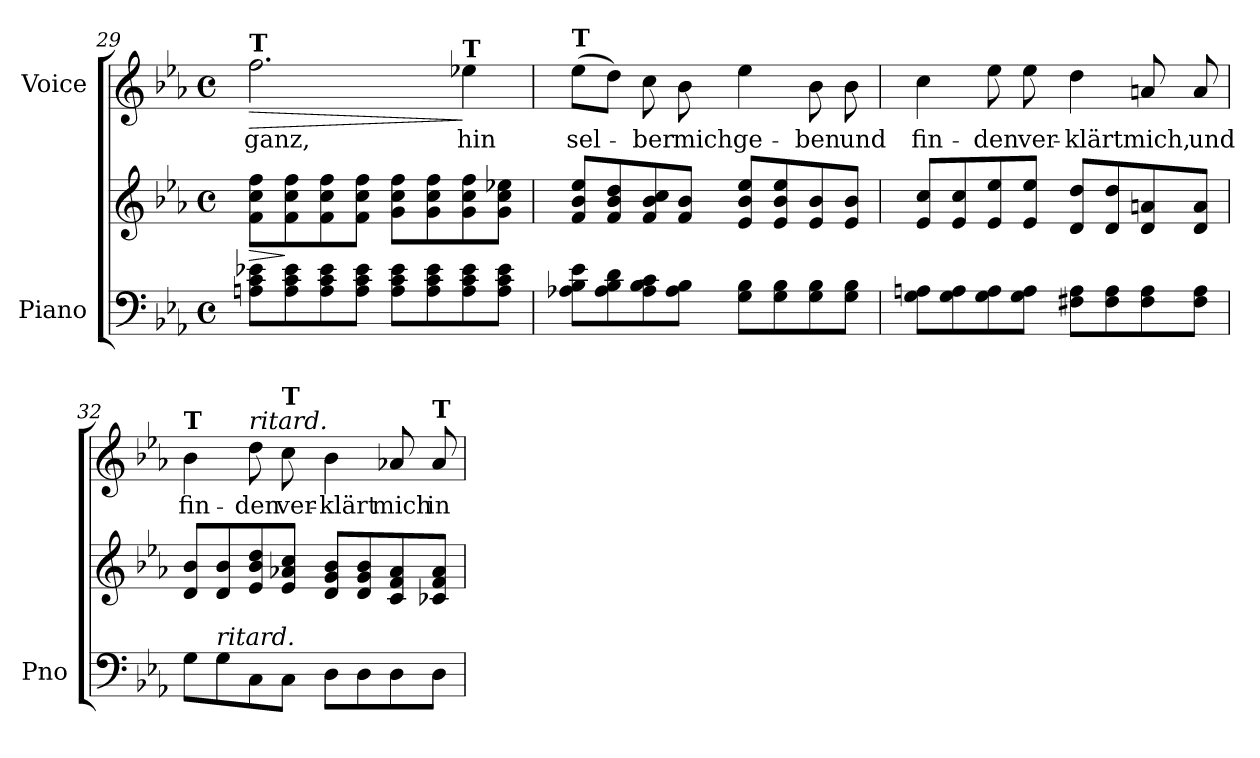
**kern	**kern	**dynam	**kern	**text	**dynam
*part2	*part2	*part2	*part1	*part1	*part1
*staff3	*staff2	*staff2/3	*staff1	*staff1	*staff1
*I"Piano	*	*	*I"Voice	*	*
*I'Pno	*	*	*	*	*
*clefF4	*clefG2	*	*clefG2	*	*
*k[b-e-a-]	*k[b-e-a-]	*	*k[b-e-a-]	*	*
*M4/4	*M4/4	*	*M4/4	*	*
*met(c)	*met(c)	*	*met(c)	*	*
=29	=29	=29	=29	=29	=29
!	!	!	!LO:TX:a:B:t=T	!	!
!	!	!LO:HP:b	!	!LO:LY:b	!LO:HP:b
8An\ 8c\ 8e-X\L	8f\ 8cc\ 8ff\L	>	2.ff\	ganz,	>
8A\ 8c\ 8e-\	8f\ 8cc\ 8ff\	]	.	.	.
8A\ 8c\ 8e-\	8f\ 8cc\ 8ff\	.	.	.	.
8A\ 8c\ 8e-\J	8f\ 8cc\ 8ff\J	.	.	.	.
8A\ 8c\ 8e-\L	8g\ 8cc\ 8ff\L	.	.	.	.
8A\ 8c\ 8e-\	8g\ 8cc\ 8ff\	.	.	.	.
!	!	!	!LO:TX:a:B:t=T	!	!
!	!	!	!	!LO:LY:b	!
8A\ 8c\ 8e-\	8g\ 8cc\ 8ff\	.	4ee-X\	hin	]
8A\ 8c\ 8e-\J	8g\ 8cc\ 8ee-X\J	.	.	.	.
=30	=30	=30	=30	=30	=30
!	!	!	!LO:TX:a:B:t=T	!	!
!	!	!	!	!LO:LY:b	!
8A-X\ 8B-\ 8e-\L	8f/ 8b-/ 8ee-/L	.	(8ee-\L	sel-	.
8A-\ 8B-\ 8d\	8f/ 8b-/ 8dd/	.	8dd\J)	.	.
!	!	!	!	!LO:LY:b	!
8A-\ 8B-\ 8c\	8f/ 8b-/ 8cc/	.	8cc\	-ber	.
!	!	!	!	!LO:LY:b	!
8A-\ 8B-\J	8f/ 8b-/J	.	8b-\	mich	.
!	!	!	!	!LO:LY:b	!
8G\ 8B-\L	8e-/ 8b-/ 8ee-/L	.	4ee-\	ge-	.
8G\ 8B-\	8e-/ 8b-/ 8ee-/	.	.	.	.
!	!	!	!	!LO:LY:b	!
8G\ 8B-\	8e-/ 8b-/	.	8b-\	-ben	.
!	!	!	!	!LO:LY:b	!
8G\ 8B-\J	8e-/ 8b-/J	.	8b-\	und	.
=31	=31	=31	=31	=31	=31
!	!	!	!	!LO:LY:b	!
8G\ 8An\L	8e-/ 8cc/L	.	4cc\	fin-	.
8G\ 8A\	8e-/ 8cc/	.	.	.	.
!	!	!	!	!LO:LY:b	!
8G\ 8A\	8e-/ 8ee-/	.	8ee-\	-den	.
!	!	!	!	!LO:LY:b	!
8G\ 8A\J	8e-/ 8ee-/J	.	8ee-\	ver-	.
!	!	!	!	!LO:LY:b	!
8F#X\ 8A\L	8d/ 8dd/L	.	4dd\	-klärt	.
8F#\ 8A\	8d/ 8dd/	.	.	.	.
!	!	!	!	!LO:LY:b	!
8F#\ 8A\	8d/ 8an/	.	8an/	mich,	.
!	!	!	!	!LO:LY:b	!
8F#\ 8A\J	8d/ 8a/J	.	8a/	und	.
!!LO:LB:g=z
=32	=32	=32	=32	=32	=32
!	!	!	!LO:TX:a:B:t=T	!	!
!	!	!	!	!LO:LY:b	!
8G\L	8d/ 8b-/L	.	4b-\	fin-	.
!LO:TX:a:i:t=ritard.	!	!	!	!	!
8G\	8d/ 8b-/	.	.	.	.
!	!	!	!LO:TX:a:i:t=ritard.	!	!
!	!	!	!	!LO:LY:b	!
8C\	8e-/ 8b-/ 8dd/	.	8dd\	-den	.
!	!	!	!LO:TX:a:B:t=T	!	!
!	!	!	!	!LO:LY:b	!
8C\J	8e-/ 8a-X/ 8cc/J	.	8cc\	ver-	.
!	!	!	!	!LO:LY:b	!
8D\L	8d/ 8g/ 8b-/L	.	4b-\	-klärt	.
8D\	8d/ 8g/ 8b-/	.	.	.	.
!	!	!	!	!LO:LY:b	!
8D\	8c/ 8f/ 8a-/	.	8a-X/	mich	.
!	!	!	!LO:TX:a:B:t=T	!	!
!	!	!	!	!LO:LY:b	!
8D\J	8c-X/ 8f/ 8a-/J	.	8a-/	in	.
=	=	=	=	=	=
*-	*-	*-	*-	*-	*-
